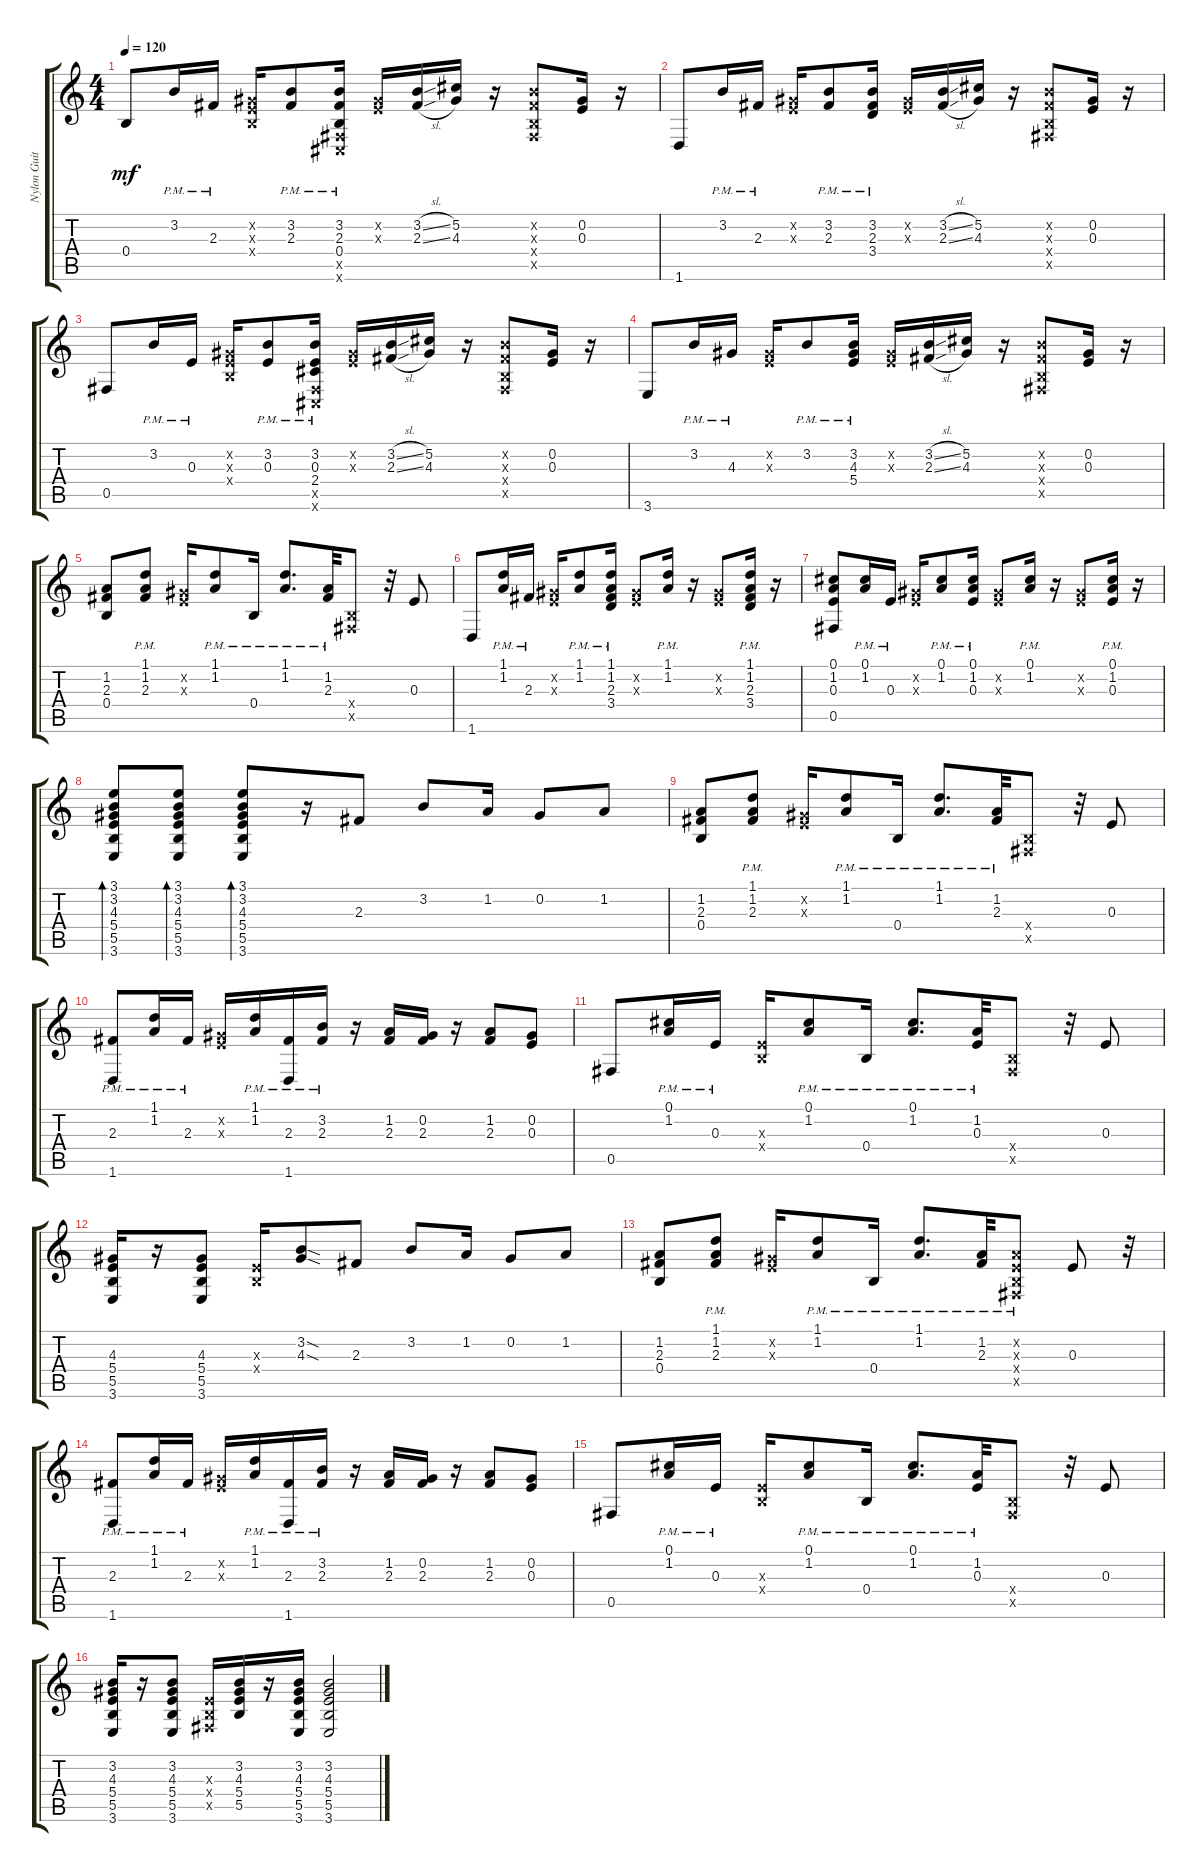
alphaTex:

\track ("Nylon Guitar" "Nylon Guit") {instrument acousticguitarnylon}
\staff {score tabs}
\tuning (Db4 Ab3 E3 B2 Gb2 Db2) {hide}
\ts (4 4)
\tempo 120
\clef g2
\ks c
0.4.8{dy mf} 3.2{pm}.16 2.3{pm}.16 (0.2{x} 0.3{x} 0.4{x}).16 (3.2{pm} 2.3{pm}).8 (3.2{pm} 2.3{pm} 0.4{pm} 0.5{x} 0.6{x}).16 (0.2{x} 0.3{x}).16 (3.2{sl} 2.3{sl}).16 (5.2 4.3).16 r.16 (3.2{x} 2.3{x} 0.4{x} 0.5{x}).8 (0.2 0.3).16 r.16 |
1.6.8 3.2{pm}.16 2.3{pm}.16 (0.2{x} 0.3{x}).16 (3.2{pm} 2.3{pm}).8 (3.2{pm} 2.3{pm} 3.4{pm}).16 (0.2{x} 0.3{x}).16 (3.2{sl} 2.3{sl}).16 (5.2 4.3).16 r.16 (3.2{x} 2.3{x} 0.4{x} 0.5{x}).8 (0.2 0.3).16 r.16 |
0.5.8 3.2{pm}.16 0.3{pm}.16 (0.2{x} 0.3{x} 0.4{x}).16 (3.2{pm} 0.3{pm}).8 (3.2{pm} 0.3{pm} 2.4{pm} 0.5{x} 0.6{x}).16 (0.2{x} 0.3{x}).16 (3.2{sl} 2.3{sl}).16 (5.2 4.3).16 r.16 (3.2{x} 2.3{x} 0.4{x} 0.5{x}).8 (0.2 0.3).16 r.16 |
3.6.8 3.2{pm}.16 4.3{pm}.16 (0.2{x} 0.3{x}).16 3.2{pm}.8 (3.2{pm} 4.3{pm} 5.4{pm}).16 (0.2{x} 0.3{x}).16 (3.2{sl} 2.3{sl}).16 (5.2 4.3).16 r.16 (3.2{x} 2.3{x} 0.4{x} 0.5{x}).8 (0.2 0.3).16 r.16 |
(1.2 2.3 0.4).8 (1.1{pm} 1.2{pm} 2.3{pm}).8 (0.2{x} 0.3{x}).16 (1.1{pm} 1.2{pm}).8 0.4{pm}.16 (1.1{pm} 1.2{pm}).8{d} (1.2{pm} 2.3{pm}).32 (0.4{x} 0.5{x}).8 r.32 0.3.8 |
1.6.8 (1.1{pm} 1.2{pm}).16 2.3{pm}.16 (0.2{x} 0.3{x}).16 (1.1{pm} 1.2{pm}).8 (1.1{pm} 1.2{pm} 2.3{pm} 3.4{pm}).16 (0.2{x} 0.3{x}).8 (1.1{pm} 1.2{pm}).16 r.16 (0.2{x} 0.3{x}).8 (1.1{pm} 1.2{pm} 2.3{pm} 3.4{pm}).16 r.16 |
(0.1 1.2 0.3 0.5).8 (0.1{pm} 1.2{pm}).16 0.3{pm}.16 (0.2{x} 0.3{x}).16 (0.1{pm} 1.2{pm}).8 (0.1{pm} 1.2{pm} 0.3{pm}).16 (0.2{x} 0.3{x}).8 (0.1{pm} 1.2{pm}).16 r.16 (0.2{x} 0.3{x}).8 (0.1{pm} 1.2{pm} 0.3{pm}).16 r.16 |
(3.1 3.2 4.3 5.4 5.5 3.6).8{bd 60} (3.1 3.2 4.3 5.4 5.5 3.6).8{bd 60} (3.1 3.2 4.3 5.4 5.5 3.6).8{bd 60} r.16 2.3.8 3.2.8 1.2.16 0.2.8 1.2.8 |
(1.2 2.3 0.4).8 (1.1{pm} 1.2{pm} 2.3{pm}).8 (0.2{x} 0.3{x}).16 (1.1{pm} 1.2{pm}).8 0.4{pm}.16 (1.1{pm} 1.2{pm}).8{d} (1.2{pm} 2.3{pm}).32 (0.4{x} 0.5{x}).8 r.32 0.3.8 |
(2.3{pm} 1.6{pm}).8 (1.1{pm} 1.2{pm}).16 2.3{pm}.16 (0.2{x} 0.3{x}).16 (1.1{pm} 1.2{pm}).16 (2.3 1.6{pm}).16 (3.2{pm} 2.3).16 r.16 (1.2 2.3).16 (0.2 2.3).16 r.16 (1.2 2.3).8 (0.2 0.3).8 |
0.5.8 (0.1{pm} 1.2).16 0.3{pm}.16 (0.3{x} 0.4{x}).16 (0.1{pm} 1.2{pm}).8 0.4{pm}.16 (0.1{pm} 1.2{pm}).8{d} (1.2{pm} 0.3{pm}).32 (0.4{x} 0.5{x}).8 r.32 0.3.8 |
(4.3 5.4 5.5 3.6).16 r.16 (4.3 5.4 5.5 3.6).8 (0.3{x} 0.4{x}).16 (3.2{sod} 4.3{sod}).8 2.3.8 3.2.8 1.2.16 0.2.8 1.2.8 |
(1.2 2.3 0.4).8 (1.1{pm} 1.2{pm} 2.3{pm}).8 (0.2{x} 0.3{x}).16 (1.1{pm} 1.2{pm}).8 0.4{pm}.16 (1.1{pm} 1.2{pm}).8{d} (1.2{pm} 2.3{pm}).32 (1.2{pm x} 0.3{x} 0.4{x} 0.5{x}).8 0.3.8 r.32 |
(2.3{pm} 1.6{pm}).8 (1.1{pm} 1.2{pm}).16 2.3{pm}.16 (0.2{x} 0.3{x}).16 (1.1{pm} 1.2{pm}).16 (2.3 1.6{pm}).16 (3.2{pm} 2.3).16 r.16 (1.2 2.3).16 (0.2 2.3).16 r.16 (1.2 2.3).8 (0.2 0.3).8 |
0.5.8 (0.1{pm} 1.2).16 0.3{pm}.16 (0.3{x} 0.4{x}).16 (0.1{pm} 1.2{pm}).8 0.4{pm}.16 (0.1{pm} 1.2{pm}).8{d} (1.2{pm} 0.3{pm}).32 (0.4{x} 0.5{x}).8 r.32 0.3.8 |
(3.2 4.3 5.4 5.5 3.6).16 r.16 (3.2 4.3 5.4 5.5 3.6).8 (0.3{x} 0.4{x} 0.5{x}).16 (3.2 4.3 5.4 5.5).16 r.16 (3.2 4.3 5.4 5.5 3.6).16 (3.2 4.3 5.4 5.5 3.6).2
